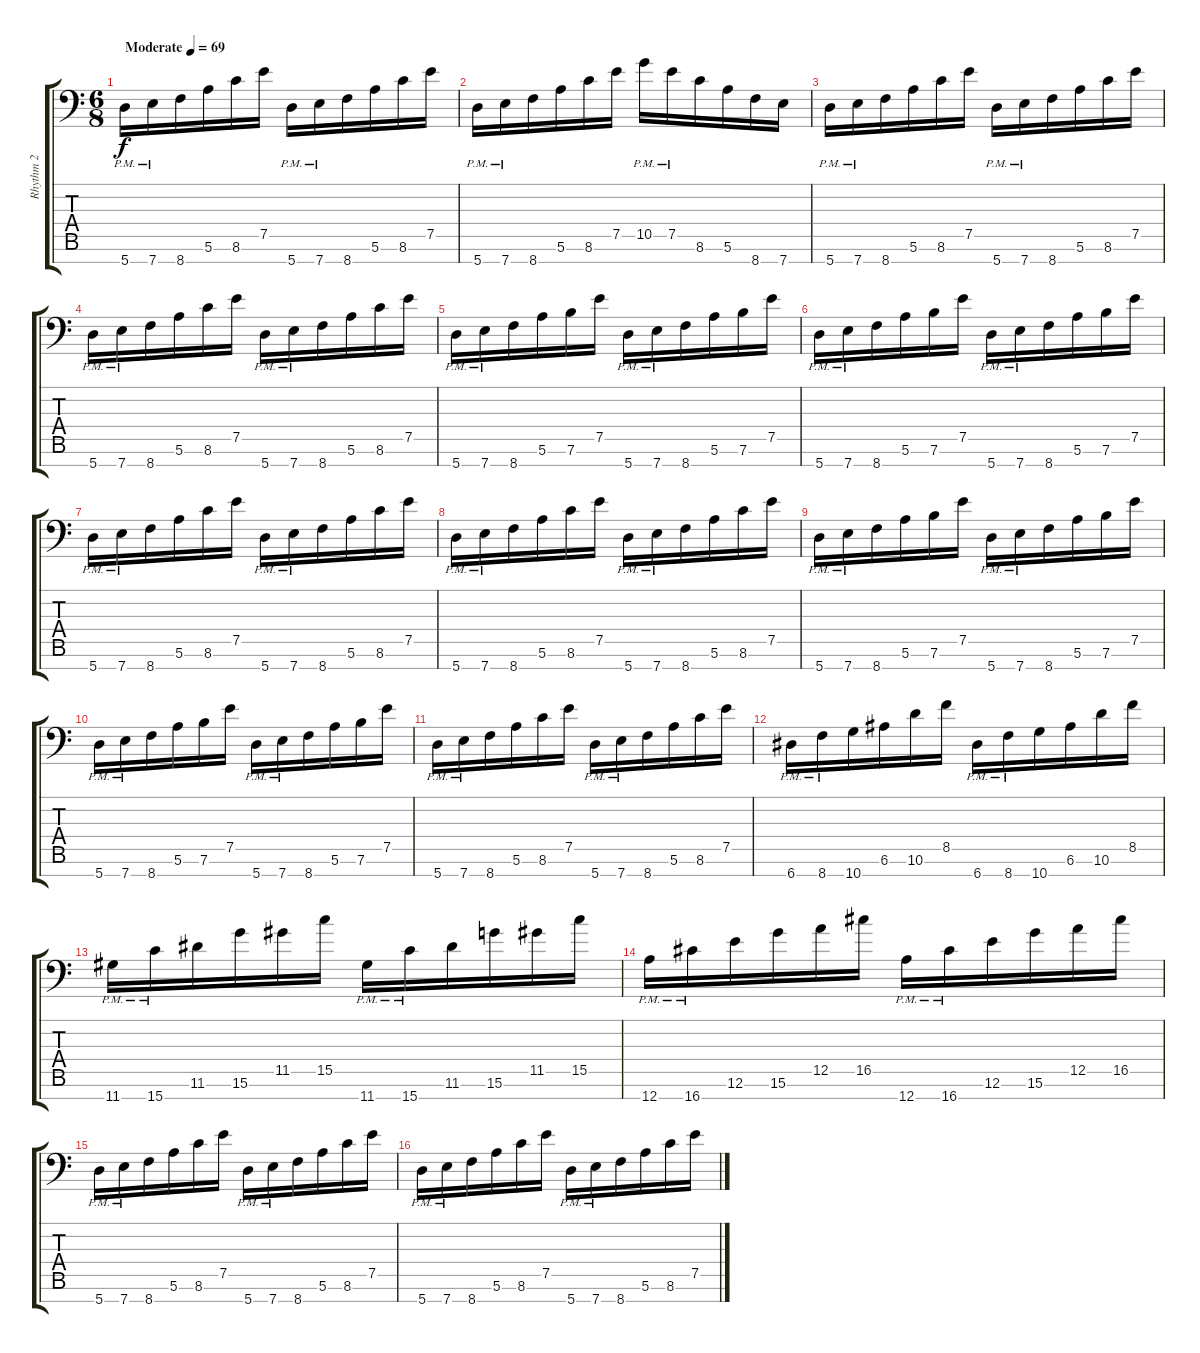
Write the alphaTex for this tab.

\track ("Rhythm 2" "Rhythm 2") {instrument distortionguitar}
\staff {score tabs}
\tuning (E4 B3 G3 D3 A2 E2 A1) {hide}
\ts (6 8)
\tempo (69 "Moderate")
\clef f4
\ks c
5.7{pm}.16{dy f instrument distortionguitar} 7.7{pm}.16 8.7.16 5.6.16 8.6.16 7.5.16 5.7{pm}.16 7.7{pm}.16 8.7.16 5.6.16 8.6.16 7.5.16 |
5.7{pm}.16 7.7{pm}.16 8.7.16 5.6.16 8.6.16 7.5.16 10.5{pm}.16 7.5{pm}.16 8.6.16 5.6.16 8.7.16 7.7.16 |
5.7{pm}.16 7.7{pm}.16 8.7.16 5.6.16 8.6.16 7.5.16 5.7{pm}.16 7.7{pm}.16 8.7.16 5.6.16 8.6.16 7.5.16 |
5.7{pm}.16 7.7{pm}.16 8.7.16 5.6.16 8.6.16 7.5.16 5.7{pm}.16 7.7{pm}.16 8.7.16 5.6.16 8.6.16 7.5.16 |
5.7{pm}.16 7.7{pm}.16 8.7.16 5.6.16 7.6.16 7.5.16 5.7{pm}.16 7.7{pm}.16 8.7.16 5.6.16 7.6.16 7.5.16 |
5.7{pm}.16 7.7{pm}.16 8.7.16 5.6.16 7.6.16 7.5.16 5.7{pm}.16 7.7{pm}.16 8.7.16 5.6.16 7.6.16 7.5.16 |
5.7{pm}.16 7.7{pm}.16 8.7.16 5.6.16 8.6.16 7.5.16 5.7{pm}.16 7.7{pm}.16 8.7.16 5.6.16 8.6.16 7.5.16 |
5.7{pm}.16 7.7{pm}.16 8.7.16 5.6.16 8.6.16 7.5.16 5.7{pm}.16 7.7{pm}.16 8.7.16 5.6.16 8.6.16 7.5.16 |
5.7{pm}.16 7.7{pm}.16 8.7.16 5.6.16 7.6.16 7.5.16 5.7{pm}.16 7.7{pm}.16 8.7.16 5.6.16 7.6.16 7.5.16 |
5.7{pm}.16 7.7{pm}.16 8.7.16 5.6.16 7.6.16 7.5.16 5.7{pm}.16 7.7{pm}.16 8.7.16 5.6.16 7.6.16 7.5.16 |
5.7{pm}.16 7.7{pm}.16 8.7.16 5.6.16 8.6.16 7.5.16 5.7{pm}.16 7.7{pm}.16 8.7.16 5.6.16 8.6.16 7.5.16 |
6.7{pm}.16 8.7{pm}.16 10.7.16 6.6.16 10.6.16 8.5.16 6.7{pm}.16 8.7{pm}.16 10.7.16 6.6.16 10.6.16 8.5.16 |
11.7{pm}.16 15.7{pm}.16 11.6.16 15.6.16 11.5.16 15.5.16 11.7{pm}.16 15.7{pm}.16 11.6.16 15.6.16 11.5.16 15.5.16 |
12.7{pm}.16 16.7{pm}.16 12.6.16 15.6.16 12.5.16 16.5.16 12.7{pm}.16 16.7{pm}.16 12.6.16 15.6.16 12.5.16 16.5.16 |
5.7{pm}.16 7.7{pm}.16 8.7.16 5.6.16 8.6.16 7.5.16 5.7{pm}.16 7.7{pm}.16 8.7.16 5.6.16 8.6.16 7.5.16 |
5.7{pm}.16 7.7{pm}.16 8.7.16 5.6.16 8.6.16 7.5.16 5.7{pm}.16 7.7{pm}.16 8.7.16 5.6.16 8.6.16 7.5.16
